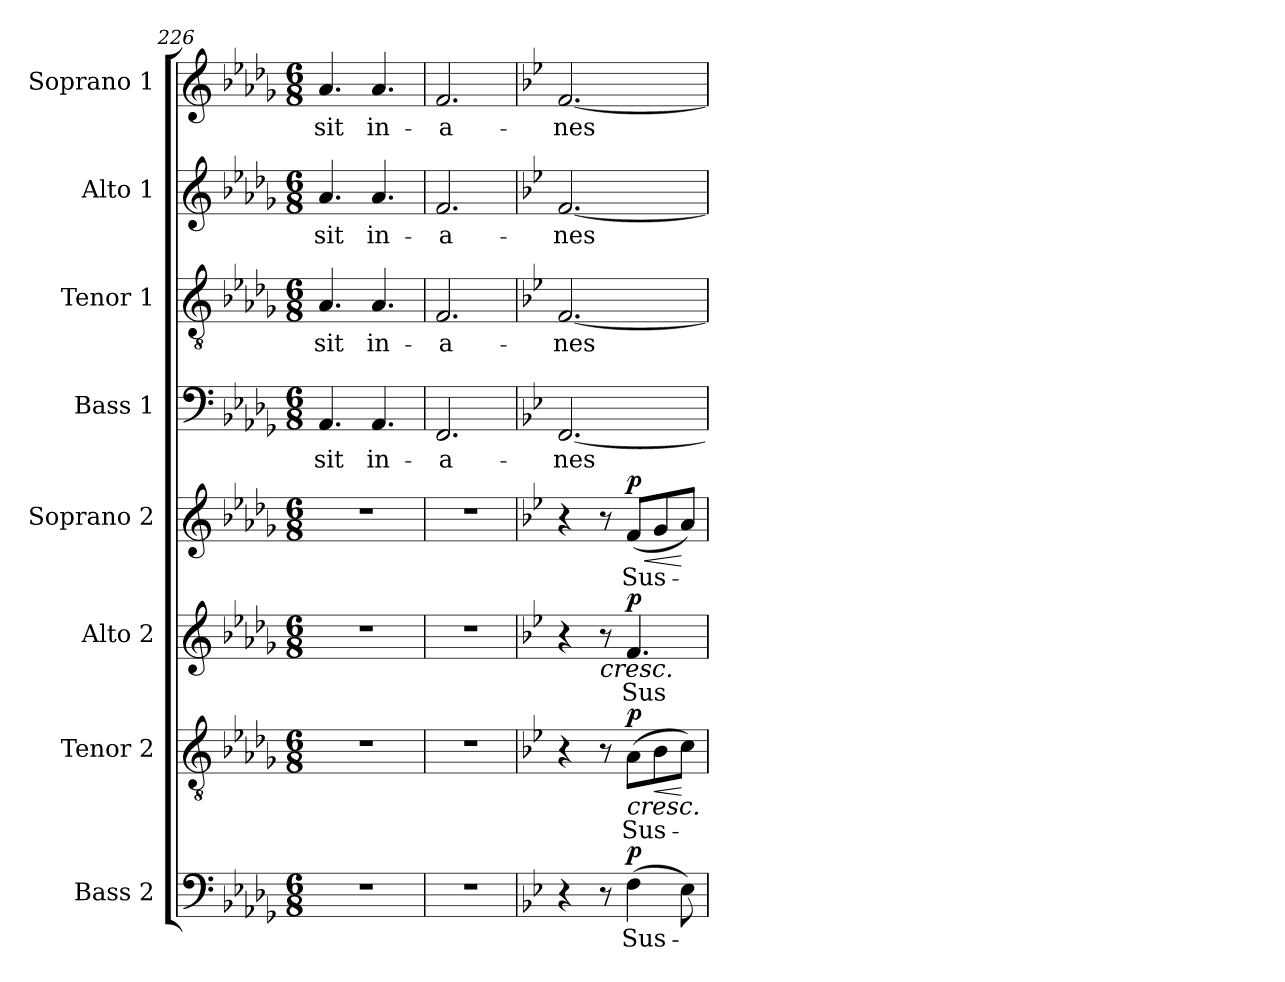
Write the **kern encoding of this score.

**kern	**text	**dynam	**kern	**text	**dynam	**kern	**text	**dynam	**kern	**text	**dynam	**kern	**text	**kern	**text	**kern	**text	**kern	**text
*part8	*part8	*part8	*part7	*part7	*part7	*part6	*part6	*part6	*part5	*part5	*part5	*part4	*part4	*part3	*part3	*part2	*part2	*part1	*part1
*staff8	*staff8	*staff8	*staff7	*staff7	*staff7	*staff6	*staff6	*staff6	*staff5	*staff5	*staff5	*staff4	*staff4	*staff3	*staff3	*staff2	*staff2	*staff1	*staff1
*I"Bass 2	*	*	*I"Tenor 2	*	*	*I"Alto 2	*	*	*I"Soprano 2	*	*	*I"Bass 1	*	*I"Tenor 1	*	*I"Alto 1	*	*I"Soprano 1	*
*I'B 2.	*	*	*I'T 2.	*	*	*I'A 2.	*	*	*I'S 2.	*	*	*I'B 1.	*	*I'T 1.	*	*I'A 1.	*	*I'S 1.	*
*clefF4	*	*	*clefGv2	*	*	*clefG2	*	*	*clefG2	*	*	*clefF4	*	*clefGv2	*	*clefG2	*	*clefG2	*
*	*	*	*ITrd7c12	*	*	*	*	*	*	*	*	*	*	*ITrd7c12	*	*	*	*	*
*k[b-e-a-d-g-]	*	*	*k[b-e-a-d-g-]	*	*	*k[b-e-a-d-g-]	*	*	*k[b-e-a-d-g-]	*	*	*k[b-e-a-d-g-]	*	*k[b-e-a-d-g-]	*	*k[b-e-a-d-g-]	*	*k[b-e-a-d-g-]	*
*D-:	*	*	*D-:	*	*	*D-:	*	*	*D-:	*	*	*D-:	*	*D-:	*	*D-:	*	*D-:	*
*M6/8	*	*	*M6/8	*	*	*M6/8	*	*	*M6/8	*	*	*M6/8	*	*M6/8	*	*M6/8	*	*M6/8	*
=226	=226	=226	=226	=226	=226	=226	=226	=226	=226	=226	=226	=226	=226	=226	=226	=226	=226	=226	=226
!LO:N:vis=1	!	!	!LO:N:vis=1	!	!	!LO:N:vis=1	!	!	!LO:N:vis=1	!	!	!	!	!	!	!	!	!	!
!	!	!	!	!	!	!	!	!	!	!	!	!	!LO:LY:b:color=#000000	!	!	!	!	!	!
!	!	!	!	!	!	!	!	!	!	!	!	!	!	!	!LO:LY:b:color=#000000	!	!	!	!
!	!	!	!	!	!	!	!	!	!	!	!	!	!	!	!	!	!LO:LY:b:color=#000000	!	!
!	!	!	!	!	!	!	!	!	!	!	!	!	!	!	!	!	!	!	!LO:LY:b:color=#000000
2.r	.	.	2.r	.	.	2.r	.	.	2.r	.	.	4.AA-i/	-sit	4.AA-i/	-sit	4.a-i/	-sit	4.a-i/	-sit
!	!	!	!	!	!	!	!	!	!	!	!	!	!LO:LY:b:color=#000000	!	!	!	!	!	!
!	!	!	!	!	!	!	!	!	!	!	!	!	!	!	!LO:LY:b:color=#000000	!	!	!	!
!	!	!	!	!	!	!	!	!	!	!	!	!	!	!	!	!	!LO:LY:b:color=#000000	!	!
!	!	!	!	!	!	!	!	!	!	!	!	!	!	!	!	!	!	!	!LO:LY:b:color=#000000
.	.	.	.	.	.	.	.	.	.	.	.	4.AA-i/	in-	4.AA-i/	in-	4.a-i/	in-	4.a-i/	in-
=227	=227	=227	=227	=227	=227	=227	=227	=227	=227	=227	=227	=227	=227	=227	=227	=227	=227	=227	=227
!LO:N:vis=1	!	!	!LO:N:vis=1	!	!	!LO:N:vis=1	!	!	!LO:N:vis=1	!	!	!	!	!	!	!	!	!	!
!	!	!	!	!	!	!	!	!	!	!	!	!	!LO:LY:b:color=#000000	!	!	!	!	!	!
!	!	!	!	!	!	!	!	!	!	!	!	!	!	!	!LO:LY:b:color=#000000	!	!	!	!
!	!	!	!	!	!	!	!	!	!	!	!	!	!	!	!	!	!LO:LY:b:color=#000000	!	!
!	!	!	!	!	!	!	!	!	!	!	!	!	!	!	!	!	!	!	!LO:LY:b:color=#000000
2.r	.	.	2.r	.	.	2.r	.	.	2.r	.	.	2.FFi/	-a-	2.FFi/	-a-	2.fi/	-a-	2.fi/	-a-
!!LO:LB:g=z
=228	=228	=228	=228	=228	=228	=228	=228	=228	=228	=228	=228	=228	=228	=228	=228	=228	=228	=228	=228
*k[b-e-]	*	*	*k[b-e-]	*	*	*k[b-e-]	*	*	*k[b-e-]	*	*	*k[b-e-]	*	*k[b-e-]	*	*k[b-e-]	*	*k[b-e-]	*
*B-:	*	*	*B-:	*	*	*B-:	*	*	*B-:	*	*	*B-:	*	*B-:	*	*B-:	*	*B-:	*
!	!	!	!	!	!	!	!	!	!	!	!	!	!LO:LY:b:color=#000000	!	!	!	!	!	!
!	!	!	!	!	!	!	!	!	!	!	!	!	!	!	!LO:LY:b:color=#000000	!	!	!	!
!	!	!	!	!	!	!	!	!	!	!	!	!	!	!	!	!	!LO:LY:b:color=#000000	!	!
!	!	!	!	!	!	!	!	!	!	!	!	!	!	!	!	!	!	!	!LO:LY:b:color=#000000
4r	.	.	4r	.	.	4r	.	.	4r	.	.	[2.FFi/	-nes	[2.FFi/	-nes	[2.fi/	-nes	[2.fi/	-nes
!	!	!	!	!	!	!	!	!LO:HP:b	!	!	!	!	!	!	!	!	!	!	!
8r	.	.	8r	.	.	8r	.	<	8r	.	.	.	.	.	.	.	.	.	.
!	!LO:LY:b:color=#000000	!	!	!	!	!	!	!	!	!	!	!	!	!	!	!	!	!	!
!	!	!	!	!LO:LY:b:color=#000000	!LO:HP:b	!	!	!	!	!	!	!	!	!	!	!	!	!	!
!	!	!	!	!	!	!	!LO:LY:b:color=#000000	!	!	!	!	!	!	!	!	!	!	!	!
!	!	!	!	!	!	!	!	!	!	!LO:LY:b:color=#000000	!LO:HP:b	!	!	!	!	!	!	!	!
(4Fi\	Sus-	p	(8AAi\L	Sus-	< p	4.fi/	Sus-	p	(8fi/L	Sus-	< p	.	.	.	.	.	.	.	.
!	!	!	!	!	!LO:HP:b	!	!	!	!	!	!	!	!	!	!	!	!	!	!
.	.	.	8BB-i\	.	<	.	.	.	8gi/	.	.	.	.	.	.	.	.	.	.
8E-i\)	.	.	8Ci\J)	.	[ [	.	.	.	8ai/J)	.	[	.	.	.	.	.	.	.	.
.	.	.	.	.	.	.	.	[	.	.	.	.	.	.	.	.	.	.	.
=	=	=	=	=	=	=	=	=	=	=	=	=	=	=	=	=	=	=	=
*-	*-	*-	*-	*-	*-	*-	*-	*-	*-	*-	*-	*-	*-	*-	*-	*-	*-	*-	*-
